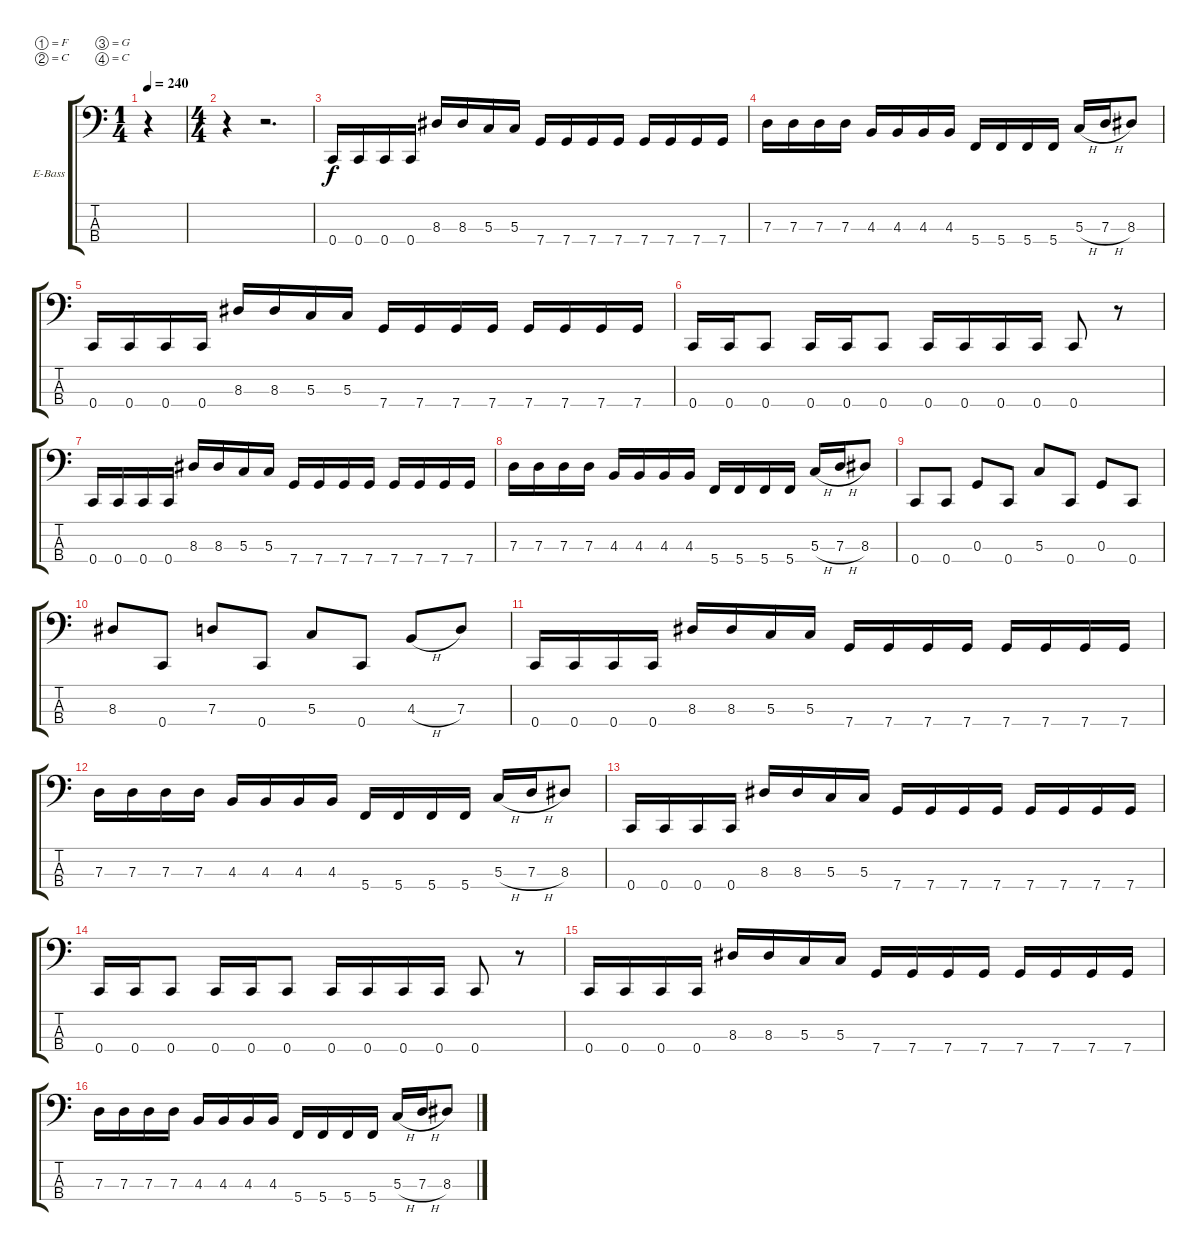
\bracketExtendMode groupsimilarinstruments
\firstSystemTrackNameOrientation horizontal
\otherSystemsTrackNameOrientation horizontal
\track ("Nick" "E-Bass") {instrument electricbassfinger}
\staff {score tabs}
\tuning (F2 C2 G1 C1)
\ts (1 4)
\tempo 240
\clef f4
\ks c
r.4{dy f instrument electricbassfinger} |
\ts (4 4)
r.4 r.2{d} |
0.4.16 0.4.16 0.4.16 0.4.16 8.3.16 8.3.16 5.3.16 5.3.16 7.4.16 7.4.16 7.4.16 7.4.16 7.4.16 7.4.16 7.4.16 7.4.16 |
7.3.16 7.3.16 7.3.16 7.3.16 4.3.16 4.3.16 4.3.16 4.3.16 5.4.16 5.4.16 5.4.16 5.4.16 5.3{h}.16 7.3{h}.16 8.3.8 |
0.4.16 0.4.16 0.4.16 0.4.16 8.3.16 8.3.16 5.3.16 5.3.16 7.4.16 7.4.16 7.4.16 7.4.16 7.4.16 7.4.16 7.4.16 7.4.16 |
0.4.16 0.4.16 0.4.8 0.4.16 0.4.16 0.4.8 0.4.16 0.4.16 0.4.16 0.4.16 0.4.8 r.8 |
0.4.16 0.4.16 0.4.16 0.4.16 8.3.16 8.3.16 5.3.16 5.3.16 7.4.16 7.4.16 7.4.16 7.4.16 7.4.16 7.4.16 7.4.16 7.4.16 |
7.3.16 7.3.16 7.3.16 7.3.16 4.3.16 4.3.16 4.3.16 4.3.16 5.4.16 5.4.16 5.4.16 5.4.16 5.3{h}.16 7.3{h}.16 8.3.8 |
0.4.8 0.4.8 0.3.8 0.4.8 5.3.8 0.4.8 0.3.8 0.4.8 |
8.3.8 0.4.8 7.3.8 0.4.8 5.3.8 0.4.8 4.3{h}.8 7.3.8 |
0.4.16 0.4.16 0.4.16 0.4.16 8.3.16 8.3.16 5.3.16 5.3.16 7.4.16 7.4.16 7.4.16 7.4.16 7.4.16 7.4.16 7.4.16 7.4.16 |
7.3.16 7.3.16 7.3.16 7.3.16 4.3.16 4.3.16 4.3.16 4.3.16 5.4.16 5.4.16 5.4.16 5.4.16 5.3{h}.16 7.3{h}.16 8.3.8 |
0.4.16 0.4.16 0.4.16 0.4.16 8.3.16 8.3.16 5.3.16 5.3.16 7.4.16 7.4.16 7.4.16 7.4.16 7.4.16 7.4.16 7.4.16 7.4.16 |
0.4.16 0.4.16 0.4.8 0.4.16 0.4.16 0.4.8 0.4.16 0.4.16 0.4.16 0.4.16 0.4.8 r.8 |
0.4.16 0.4.16 0.4.16 0.4.16 8.3.16 8.3.16 5.3.16 5.3.16 7.4.16 7.4.16 7.4.16 7.4.16 7.4.16 7.4.16 7.4.16 7.4.16 |
7.3.16 7.3.16 7.3.16 7.3.16 4.3.16 4.3.16 4.3.16 4.3.16 5.4.16 5.4.16 5.4.16 5.4.16 5.3{h}.16 7.3{h}.16 8.3.8
